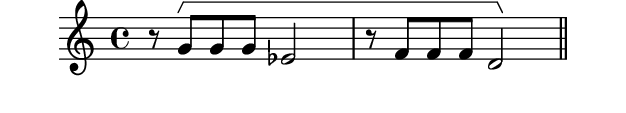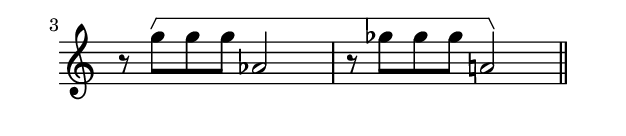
\version "2.10.33"

\include "../config/lib.ly"

\score {
  \new Staff {
    \time 4/4
    \relative c'' {
      \bracketUp
      \override TextScript #'extra-offset = #'( 0 . 2 )
      \relative c'' {
        r8 g\startGroup^\markup{m1} g g
        ees2
        r8 f f f
        d2\stopGroup
        \bar "||"
      }
      r8 g'\startGroup^\markup{m2} g g
      aes,2
      r8 ges' ges ges a,!2\stopGroup
      \bar "||"
    }
  }
  \layout {
    \context {
      \Staff \consists "Horizontal_bracket_engraver"
    }
  }
}
\paper {
  paper-width = 10.6\cm
  paper-height = 2.3\cm
  line-width = 11.5\cm
  top-margin = -.5\cm
  left-margin = -1\cm
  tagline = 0
  indent = 0
}
